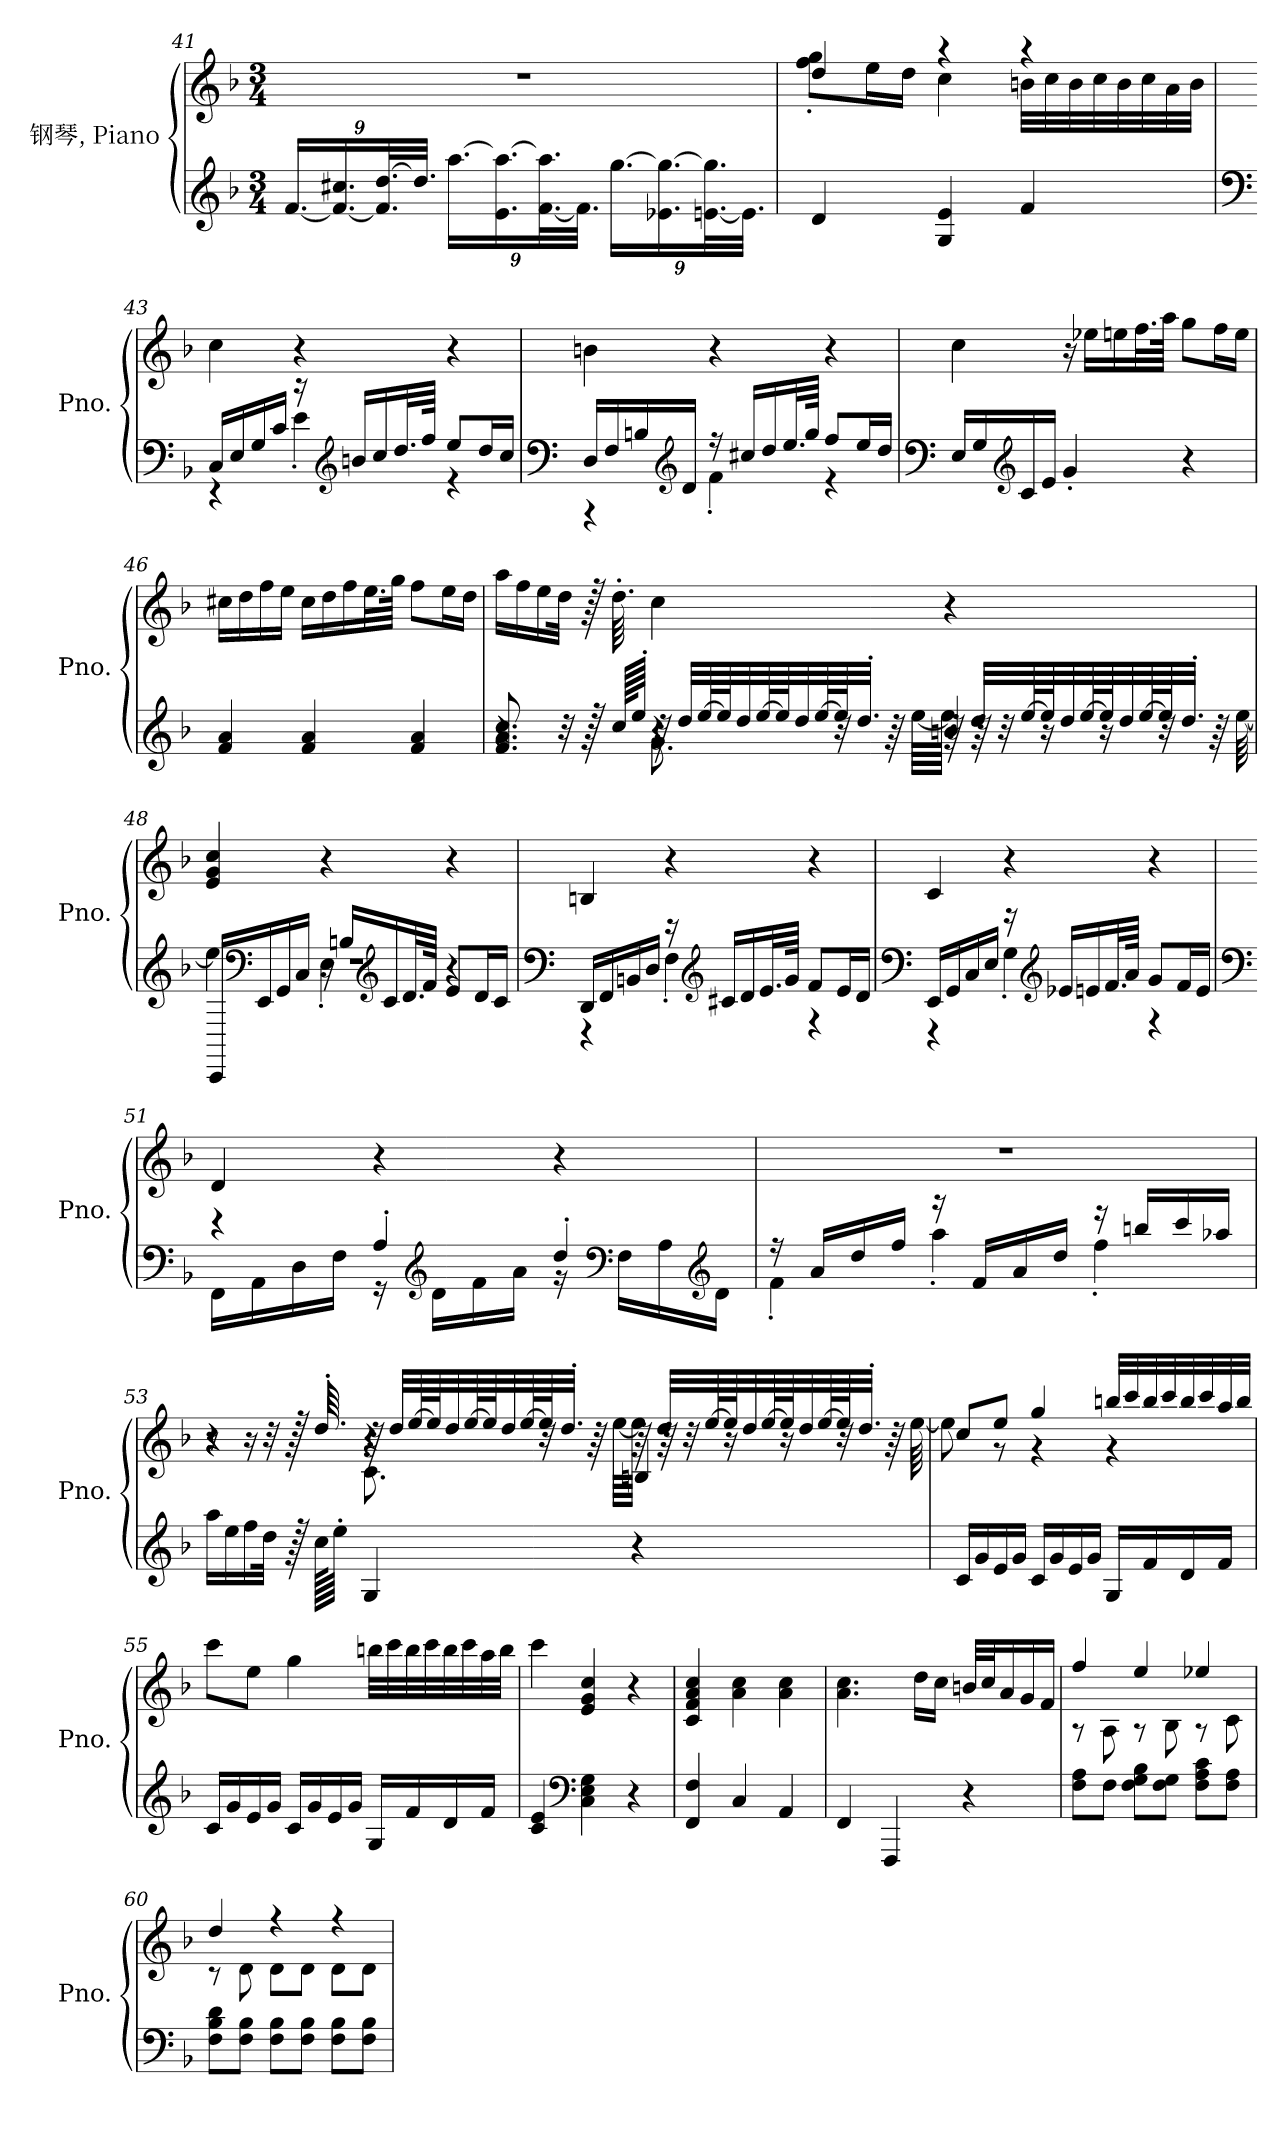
**kern	**kern
*part1	*part1
*staff2	*staff1
*I"钢琴, Piano	*
*I'Pno.	*
!!LO:LB:g=z
*clefG2	*clefG2
*k[b-]	*k[b-]
*M3/4	*M3/4
*Xbrackettup	*
=41	=41
[18.f/LL	2.r
18.f/_ 18.cc#X/	.
36.f/] [36.dd/L	.
36.dd/JJJ]	.
[18.aa\LL	.
18.e\ 18.aa\_	.
[36.f\ 36.aa\]L	.
36.f\JJJ]	.
[18.gg\LL	.
18.e-X\ 18.gg\_	.
[36.en\ 36.gg\]L	.
36.e\JJJ]	.
=42	=42
*	*^
4d/	4dd/	8ff\' 8gg\'L
.	.	16ee\L
.	.	16dd\JJ
4G/ 4e/	4r	4cc\
4f/	4r	32bn\LLL
.	.	32cc\
.	.	32b\
.	.	32cc\
.	.	32b\
.	.	32cc\
.	.	32a\
.	.	32b\JJJ
*	*v	*v
!!LO:LB:g=z
=43	=43
*clefF4	*
*^	*
16C/LL	4r	4cc\
16E/	.	.
16G/	.	.
16c/JJ	.	.
16r	4e'\	4r
*clefG2	*	*
16bn/LL	.	.
16cc/	.	.
32.dd/L	.	.
64ff/JJJk	.	.
8ee/L	4r	4r
16dd/L	.	.
16cc/JJ	.	.
=44	=44	=44
*clefF4	*	*
16D/LL	4r	4bn\
16F/	.	.
16Bn/	.	.
*clefG2	*	*
16d/JJ	.	.
16r	4f'\	4r
16cc#X/LL	.	.
16dd/	.	.
32.ee/L	.	.
64gg/JJJk	.	.
8ff/L	4r	4r
16ee/L	.	.
16dd/JJ	.	.
*v	*v	*
!!LO:LB:g=z
=45	=45
*clefF4	*
16E/LL	4cc\
16G/	.
*clefG2	*
16c/	.
16e/JJ	.
4g'/	16r
.	16ee-X\LL
.	16een\
.	32.ff\L
.	64aa\JJJk
4r	8gg\L
.	16ff\L
.	16ee\JJ
=46	=46
4f/ 4a/	16cc#X\LL
.	16dd\
.	16ff\
.	16ee\JJ
4f/ 4a/	16cc#\LL
.	16dd\
.	16ff\
.	32.ee\L
.	64gg\JJJk
4f/ 4a/	8ff\L
.	16ee\L
.	16dd\JJ
!!LO:LB:g=z
=47	=47
*^	*
*	*^	*
4r	4r	8.f/ 8.a/ 8.cc/	16aa\LL
.	.	.	16ff\
.	.	.	16ee\
.	.	32r	32dd\JJk
.	.	128r	128r
.	.	128cc/KLLLL	64.dd'\
.	.	64ee'/JJJJ	.
4r	8.g\	64r	4cc\
.	.	32dd/LLL	.
.	.	[64ee/L	.
.	.	64ee/J]	.
.	.	32dd/	.
.	.	[64ee/L	.
.	.	64ee/J]	.
.	.	32dd/	.
.	.	[64ee/L	.
.	32r	64ee/J]	.
.	.	32.dd'/JJJ	.
.	64r	.	.
.	[64ee\LLLL	.	.
4bn/	64ee\JJJJ]	64r	4r
.	64r	32dd/LLL	.
.	32r	.	.
.	.	[64ee/L	.
.	16r	64ee/J]	.
.	.	32dd/	.
.	.	[64ee/L	.
.	16r	64ee/J]	.
.	.	32dd/	.
.	.	[64ee/L	.
.	32r	64ee/J]	.
.	.	32.dd'/JJJ	.
.	64r	.	.
.	[64ee\	.	.
!!LO:PB:g=z
=48	=48	=48	=48
2.r	4ee\]	16CC/LL	4e/ 4g/ 4cc/
*clefF4	*	*	*
.	.	16EE/	.
.	.	16GG/	.
.	.	16C/JJ	.
.	4E'\	16r	4r
.	.	16Bn/LL	.
*clefG2	*	*	*
.	.	16c/	.
.	.	32.d/L	.
.	.	64f/JJJk	.
.	4r	8e/L	4r
.	.	16d/L	.
.	.	16c/JJ	.
*v	*v	*v	*
=49	=49
*clefF4	*
*^	*
16DD/LL	4r	4Bn/
16FF/	.	.
16BBn/	.	.
16D/JJ	.	.
16r	4F'\	4r
*clefG2	*	*
16c#X/LL	.	.
16d/	.	.
32.e/L	.	.
64g/JJJk	.	.
8f/L	4r	4r
16e/L	.	.
16d/JJ	.	.
!!LO:LB:g=z
=50	=50	=50
*clefF4	*	*
16EE/LL	4r	4c/
16GG/	.	.
16C/	.	.
16E/JJ	.	.
16r	4G'\	4r
*clefG2	*	*
16e-X/LL	.	.
16en/	.	.
32.f/L	.	.
64a/JJJk	.	.
8g/L	4r	4r
16f/L	.	.
16e/JJ	.	.
=51	=51	=51
*clefF4	*	*
4r	16FF\LL	4d/
.	16AA\	.
.	16D\	.
.	16F\JJ	.
4A'/	16r	4r
*clefG2	*	*
.	16d\LL	.
.	16f\	.
.	16a\JJ	.
4dd'/	16r	4r
*clefF4	*	*
.	16F\LL	.
.	16A\	.
*clefG2	*	*
.	16d\JJ	.
!!LO:LB:g=z
=52	=52	=52
16r	4f'\	2.r
16a/LL	.	.
16dd/	.	.
16ff/JJ	.	.
16r	4aa'\	.
16f/LL	.	.
16a/	.	.
16dd/JJ	.	.
16r	4ff'\	.
16bbn/LL	.	.
16ccc/	.	.
16aa-X/JJ	.	.
*v	*v	*
!!LO:LB:g=z
=53	=53
*	*^
*	*	*^
16aa\LL	8r	4r	4r
16ee\	.	.	.
16ff\	16r	.	.
32dd\JJk	32r	.	.
128r	128r	.	.
128cc\KLLLL	64.dd'/	.	.
64ee'\JJJJ	.	.	.
4G/	64r	8.c\	4r
.	32dd/LLL	.	.
.	[64ee/L	.	.
.	64ee/J]	.	.
.	32dd/	.	.
.	[64ee/L	.	.
.	64ee/J]	.	.
.	32dd/	.	.
.	[64ee/L	.	.
.	64ee/J]	32r	.
.	32.dd'/JJJ	.	.
.	.	64r	.
.	.	[64ee\LLLL	.
4r	64r	64ee\JJJJ]	4Bn/
.	32dd/LLL	64r	.
.	.	32r	.
.	[64ee/L	.	.
.	64ee/J]	16r	.
.	32dd/	.	.
.	[64ee/L	.	.
.	64ee/J]	16r	.
.	32dd/	.	.
.	[64ee/L	.	.
.	64ee/J]	32r	.
.	32.dd'/JJJ	.	.
.	.	64r	.
.	.	[64ee\	.
*	*	*v	*v
!!LO:LB:g=z
=54	=54	=54
16c/LL	8cc/L	8ee\]
16g/	.	.
16e/	8ee/J	8r
16g/JJ	.	.
16c/LL	4gg/	4r
16g/	.	.
16e/	.	.
16g/JJ	.	.
16G/LL	32bbn/LLL	4r
.	32ccc/	.
16f/	32bb/	.
.	32ccc/	.
16d/	32bb/	.
.	32ccc/	.
16f/JJ	32aa/	.
.	32bb/JJJ	.
*	*v	*v
=55	=55
16c/LL	8ccc\L
16g/	.
16e/	8ee\J
16g/JJ	.
16c/LL	4gg\
16g/	.
16e/	.
16g/JJ	.
16G/LL	32bbn\LLL
.	32ccc\
16f/	32bb\
.	32ccc\
16d/	32bb\
.	32ccc\
16f/JJ	32aa\
.	32bb\JJJ
=56	=56
4c/ 4e/	4ccc\
*clefF4	*
4C\ 4E\ 4G\	4e/ 4g/ 4cc/
4r	4r
!!LO:LB:g=z
=57	=57
4FF/ 4F/	4c/ 4f/ 4a/ 4cc/
4C/	4a\ 4cc\
4AA/	4a\ 4cc\
=58	=58
4FF/	4.a\ 4.cc\
4FFF/	.
.	16dd\LL
.	16cc\JJ
4r	32bn/LLL
.	32cc/J
.	16a/
.	16g/
.	16f/JJ
=59	=59
*	*^
8F\ 8A\L	4ff/	8r
8F\J	.	8A\
8F\ 8G\ 8B-\L	4ee/	8r
8F\ 8G\J	.	8B-\
8F\ 8A\ 8c\L	4ee-X/	8r
8F\ 8A\J	.	8c\
=60	=60	=60
8F\ 8B-\ 8d\L	4dd/	8r
8F\ 8B-\J	.	8d\
8F\ 8B-\L	4r	8d\L
8F\ 8B-\J	.	8d\J
8F\ 8B-\L	4r	8d\L
8F\ 8B-\J	.	8d\J
*	*v	*v
=	=
*-	*-
